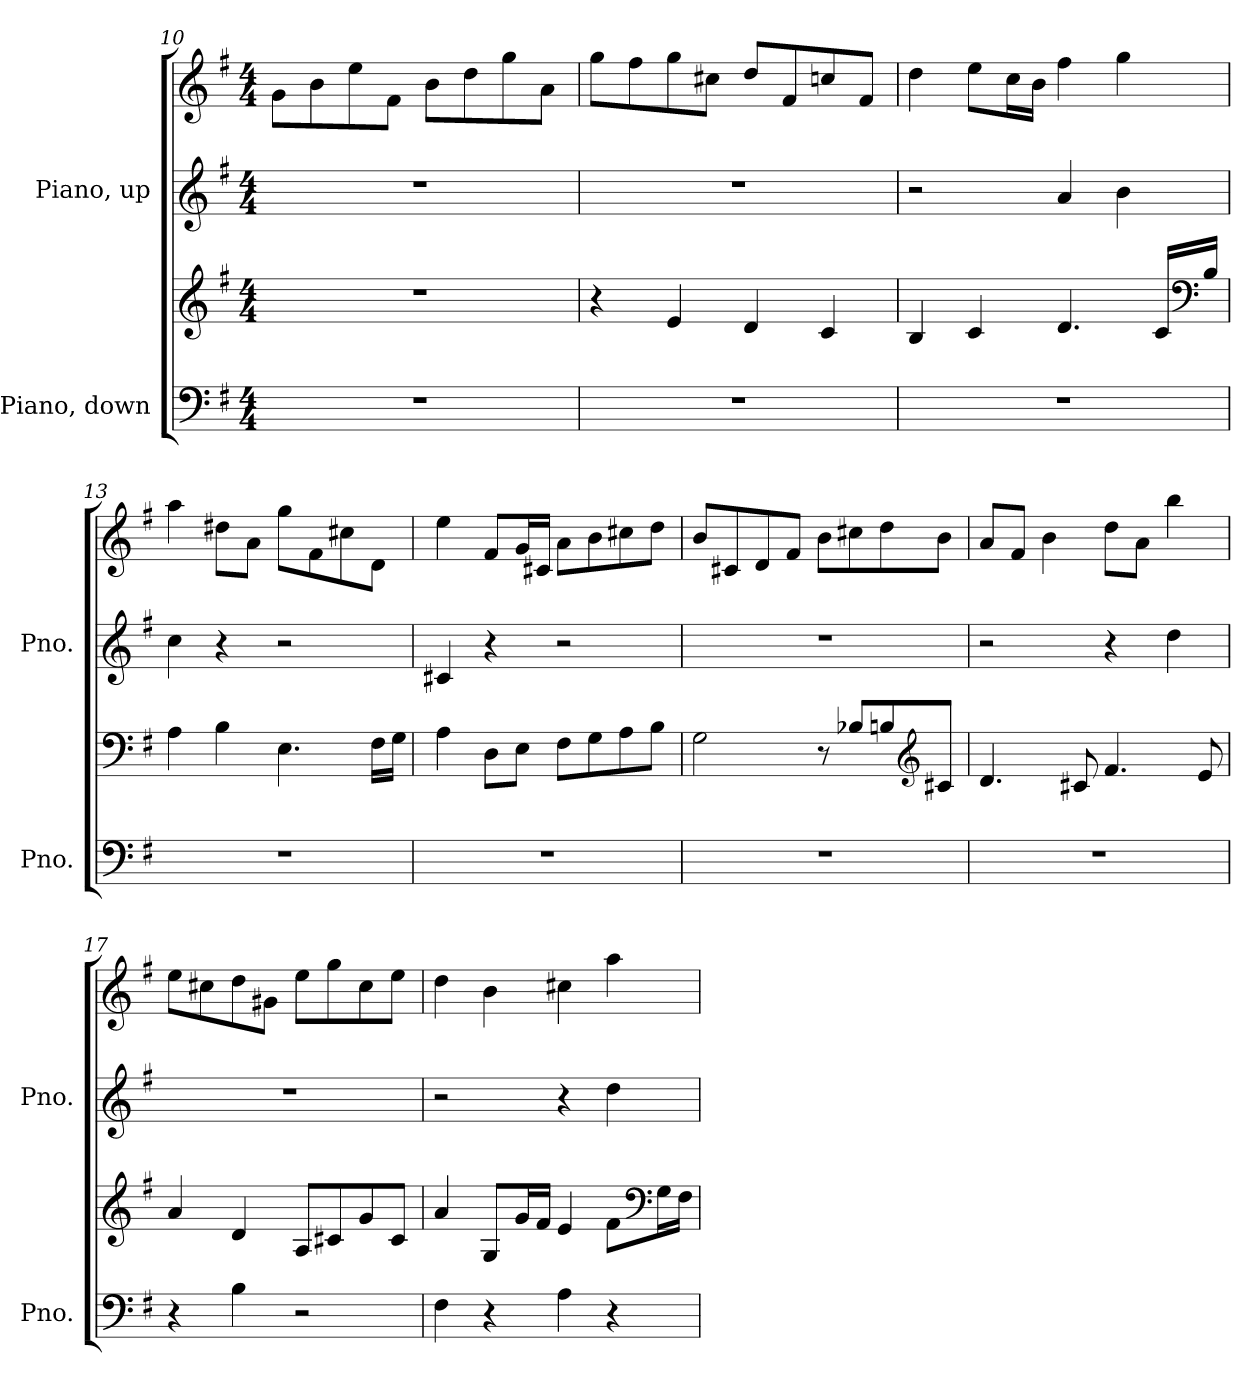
**kern	**kern	**kern	**kern
*part2	*part2	*part1	*part1
*staff4	*staff3	*staff2	*staff1
*I"Piano, down	*	*I"Piano, up	*
*I'Pno.	*	*I'Pno.	*
!!LO:LB:g=z
*clefF4	*clefG2	*clefG2	*clefG2
*k[f#]	*k[f#]	*k[f#]	*k[f#]
*M4/4	*M4/4	*M4/4	*M4/4
=10	=10	=10	=10
1r	1r	1r	8g\L
.	.	.	8b\
.	.	.	8ee\
.	.	.	8f#\J
.	.	.	8b\L
.	.	.	8dd\
.	.	.	8gg\
.	.	.	8a\J
=11	=11	=11	=11
1r	4r	1r	8gg\L
.	.	.	8ff#\
.	4e/	.	8gg\
.	.	.	8cc#X\J
.	4d/	.	8dd/L
.	.	.	8f#/
.	4c/	.	8ccn/
.	.	.	8f#/J
=12	=12	=12	=12
1r	4B/	2r	4dd\
.	4c/	.	8ee\L
.	.	.	16cc\L
.	.	.	16b\JJ
.	4.d/	4a/	4ff#\
.	.	4b\	4gg\
.	16c/LL	.	.
*	*clefF4	*	*
.	16B/JJ	.	.
=13	=13	=13	=13
1r	4A\	4cc\	4aa\
.	4B\	4r	8dd#X\L
.	.	.	8a\J
.	4.E\	2r	8gg\L
.	.	.	8f#\
.	.	.	8cc#X\
.	16F#\LL	.	8d\J
.	16G\JJ	.	.
!!LO:PB:g=z
=14	=14	=14	=14
1r	4A\	4c#X/	4ee\
.	8D\L	4r	8f#/L
.	8E\J	.	16g/L
.	.	.	16c#X/JJ
.	8F#\L	2r	8a\L
.	8G\	.	8b\
.	8A\	.	8cc#X\
.	8B\J	.	8dd\J
=15	=15	=15	=15
1r	2G\	1r	8b/L
.	.	.	8c#X/
.	.	.	8d/
.	.	.	8f#/J
.	8r	.	8b\L
.	8B-X/L	.	8cc#X\
.	8Bn/	.	8dd\
*	*clefG2	*	*
.	8c#X/J	.	8b\J
=16	=16	=16	=16
1r	4.d/	2r	8a/L
.	.	.	8f#/J
.	.	.	4b\
.	8c#X/	.	.
.	4.f#/	4r	8dd\L
.	.	.	8a\J
.	.	4dd\	4bb\
.	8e/	.	.
!!LO:LB:g=z
=17	=17	=17	=17
4r	4a/	1r	8ee\L
.	.	.	8cc#X\
4B\	4d/	.	8dd\
.	.	.	8g#X\J
2r	8A/L	.	8ee\L
.	8c#X/	.	8gg\
.	8g/	.	8cc#\
.	8c#/J	.	8ee\J
=18	=18	=18	=18
4F#\	4a/	2r	4dd\
4r	8G/L	.	4b\
.	16g/L	.	.
.	16f#/JJ	.	.
4A\	4e/	4r	4cc#X\
4r	8f#\L	4dd\	4aa\
*	*clefF4	*	*
.	16G\L	.	.
.	16F#\JJ	.	.
=	=	=	=
*-	*-	*-	*-
